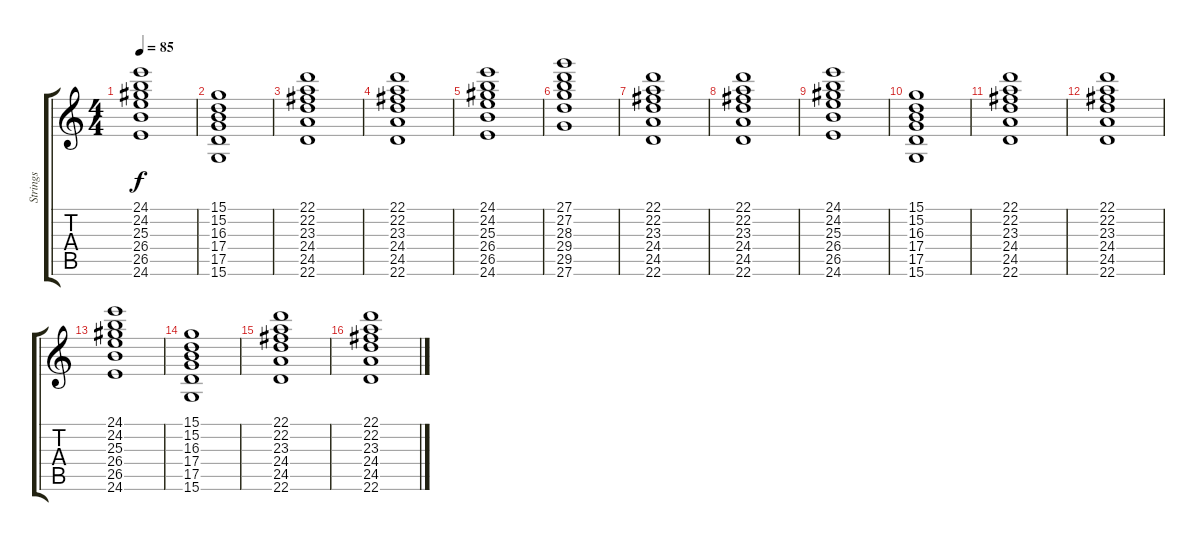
\track ("Strings" "Strings") {instrument stringensemble1}
\staff {score tabs}
\tuning (E4 B3 G3 D3 A2 E2) {hide}
\ts (4 4)
\tempo 85
\clef g2
\ks c
(24.1 24.2 25.3 26.4 26.5 24.6).1{dy f} |
(15.1 15.2 16.3 17.4 17.5 15.6).1 |
(22.1 22.2 23.3 24.4 24.5 22.6).1 |
(22.1 22.2 23.3 24.4 24.5 22.6).1{volume 11} |
(24.1 24.2 25.3 26.4 26.5 24.6).1 |
(27.1 27.2 28.3 29.4 29.5 27.6).1 |
(22.1 22.2 23.3 24.4 24.5 22.6).1 |
(22.1 22.2 23.3 24.4 24.5 22.6).1{volume 11} |
(24.1 24.2 25.3 26.4 26.5 24.6).1 |
(15.1 15.2 16.3 17.4 17.5 15.6).1 |
(22.1 22.2 23.3 24.4 24.5 22.6).1 |
(22.1 22.2 23.3 24.4 24.5 22.6).1{volume 11} |
(24.1 24.2 25.3 26.4 26.5 24.6).1 |
(15.1 15.2 16.3 17.4 17.5 15.6).1 |
(22.1 22.2 23.3 24.4 24.5 22.6).1 |
(22.1 22.2 23.3 24.4 24.5 22.6).1{volume 11}
